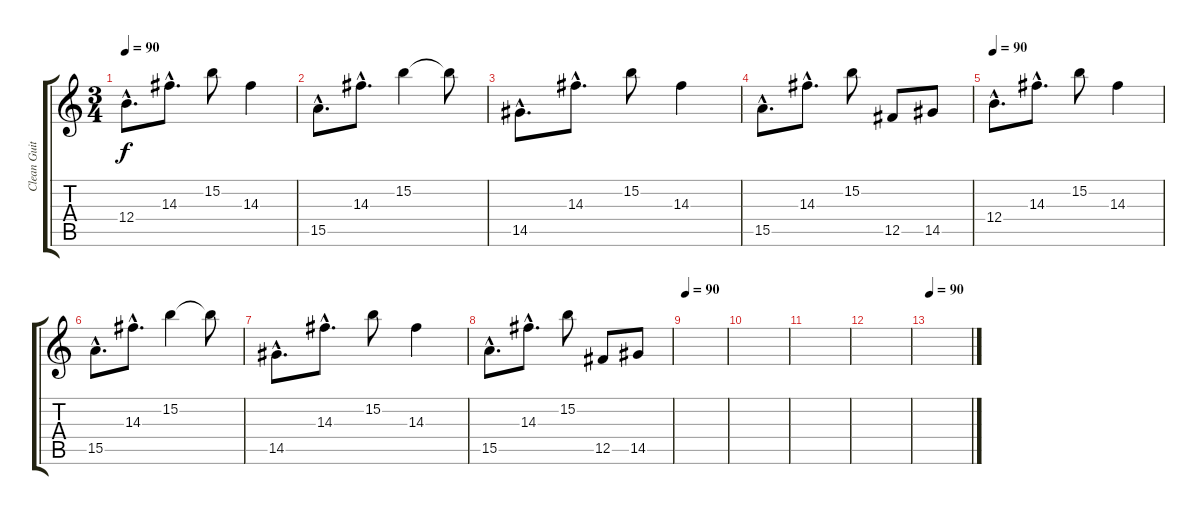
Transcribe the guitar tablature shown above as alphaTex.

\track ("Clean Guitar" "Clean Guit") {instrument electricguitarclean}
\staff {score tabs}
\tuning (Db4 Ab3 E3 B2 Gb2 Db2) {hide}
\ts (3 4)
\tempo 90
\clef g2
\ks c
12.4{hac}.8{d dy f} 14.3{hac}.8{d} 15.2.8 14.3.4 |
15.5{hac}.8{d} 14.3{hac}.8{d} 15.2.4 15.2{t}.8 |
14.5{hac}.8{d} 14.3{hac}.8{d} 15.2.8 14.3.4 |
15.5{hac}.8{d} 14.3{hac}.8{d} 15.2.8 12.5.8 14.5.8 |
\tempo 90
12.4{hac}.8{d} 14.3{hac}.8{d} 15.2.8 14.3.4 |
15.5{hac}.8{d} 14.3{hac}.8{d} 15.2.4 15.2{t}.8 |
14.5{hac}.8{d} 14.3{hac}.8{d} 15.2.8 14.3.4 |
15.5{hac}.8{d} 14.3{hac}.8{d} 15.2.8 12.5.8 14.5.8 |
\tempo 90
|
|
|
|
\tempo 90
